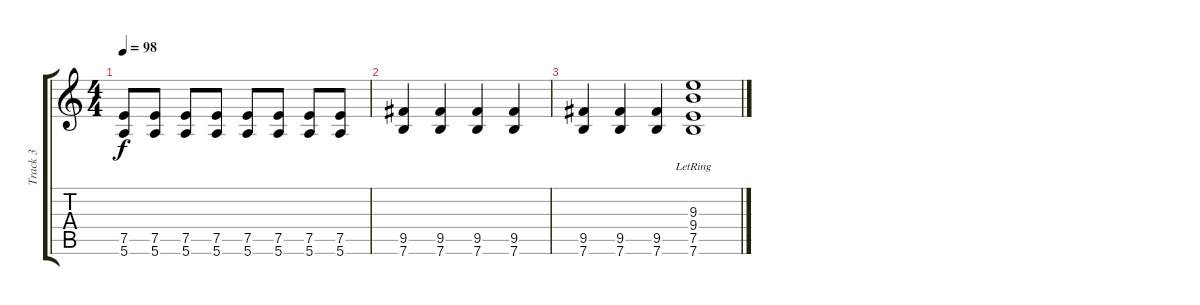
\track ("Track 3" "Track 3") {instrument distortionguitar}
\staff {score tabs}
\tuning (E4 B3 G3 D3 A2 E2) {hide}
\ts (4 4)
\tempo 98
\clef g2
\ks c
(7.5 5.6).8{dy f} (7.5 5.6).8 (7.5 5.6).8 (7.5 5.6).8 (7.5 5.6).8 (7.5 5.6).8 (7.5 5.6).8 (7.5 5.6).8 |
(9.5 7.6).4 (9.5 7.6).4 (9.5 7.6).4 (9.5 7.6).4 |
(9.5 7.6).4 (9.5 7.6).4 (9.5 7.6).4 (9.3{lr} 9.4 7.5 7.6).1
